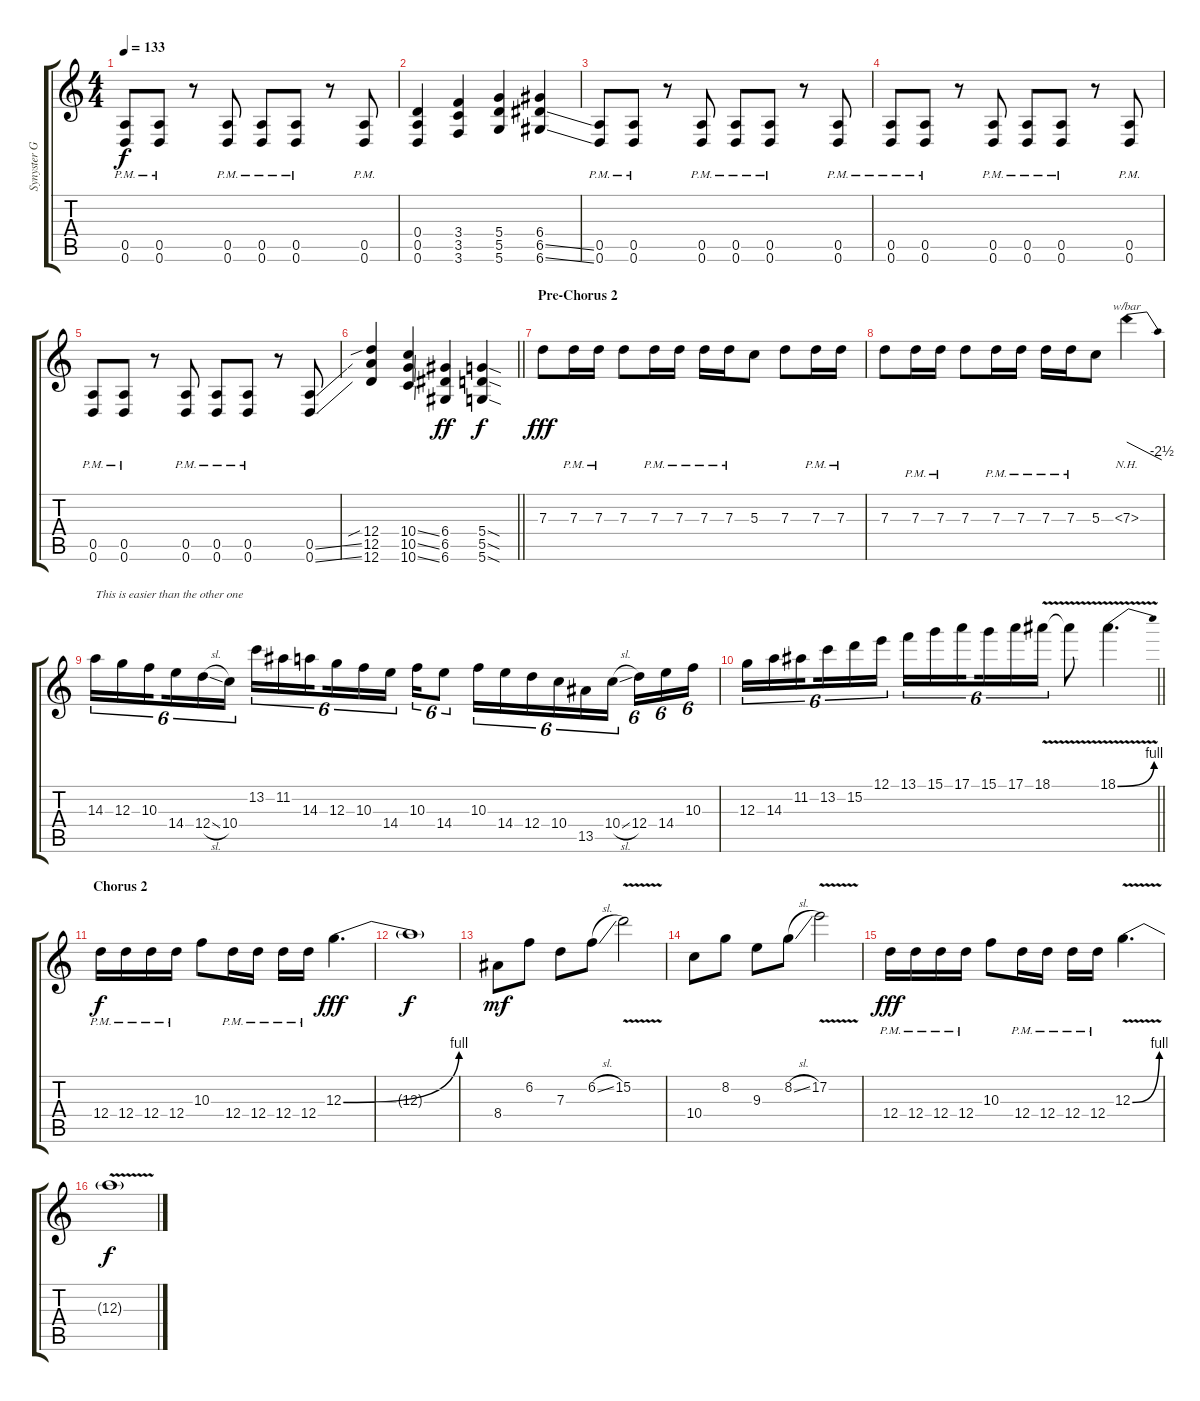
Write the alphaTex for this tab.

\track ("Synyster Gates [Guitar]" "Synyster G") {instrument distortionguitar}
\staff {score tabs}
\tuning (E4 B3 G3 D3 A2 D2) {hide}
\ts (4 4)
\tempo 133
\clef g2
\ks c
(0.5{pm} 0.6{pm}).8{dy f} (0.5{pm} 0.6{pm}).8 r.8 (0.5{pm} 0.6{pm}).8 (0.5{pm} 0.6{pm}).8 (0.5{pm} 0.6{pm}).8 r.8 (0.5{pm} 0.6{pm}).8 |
(0.4 0.5 0.6).4 (3.4 3.5 3.6).4 (5.4 5.5 5.6).4 (6.4 6.5{ss} 6.6{ss}).4 |
(0.5{pm} 0.6{pm}).8 (0.5{pm} 0.6{pm}).8 r.8 (0.5{pm} 0.6{pm}).8 (0.5{pm} 0.6{pm}).8 (0.5{pm} 0.6{pm}).8 r.8 (0.5{pm} 0.6{pm}).8 |
(0.5{pm} 0.6{pm}).8 (0.5{pm} 0.6{pm}).8 r.8 (0.5{pm} 0.6{pm}).8 (0.5{pm} 0.6{pm}).8 (0.5{pm} 0.6{pm}).8 r.8 (0.5{pm} 0.6{pm}).8 |
(0.5{pm} 0.6{pm}).8 (0.5{pm} 0.6{pm}).8 r.8 (0.5{pm} 0.6{pm}).8 (0.5{pm} 0.6{pm}).8 (0.5{pm} 0.6{pm}).8 r.8 (0.5{ss} 0.6{ss}).8 |
\barLineRight lightlight
(12.4{sib} 12.5 12.6).4 (10.4{ss} 10.5{ss} 10.6{ss}).4 (6.4 6.5 6.6).4{dy ff} (5.4{sod} 5.5{sod} 5.6{sod}).4{dy f} |
\section ("" "Pre-Chorus 2")
7.3.8{dy fff volume 16 balance 8} 7.3{pm}.16 7.3{pm}.16 7.3.8 7.3{pm}.16 7.3{pm}.16 7.3{pm}.16 7.3{pm}.16 5.3.8 7.3.8 7.3{pm}.16 7.3{pm}.16 |
7.3.8 7.3{pm}.16 7.3{pm}.16 7.3.8 7.3{pm}.16 7.3{pm}.16 7.3{pm}.16 7.3{pm}.16 5.3.8 7.3{nh}.4{tbe (dive default 0 0 60 -10)} |
14.3.16{tu (6 4) txt "This is easier than the other one" balance 8 instrument overdrivenguitar} 12.3.16{tu (6 4)} 10.3.16{tu (6 4) beam splitsecondary} 14.4.16{tu (6 4)} 12.4{sl}.16{tu (6 4)} 10.4.16{tu (6 4)} 13.2.16{tu (6 4)} 11.2.16{tu (6 4)} 14.3.16{tu (6 4) beam splitsecondary} 12.3.16{tu (6 4)} 10.3.16{tu (6 4)} 14.4.16{tu (6 4)} 10.3.16{tu (6 4)} 14.4.8{tu (6 4)} 10.3.16{tu (6 4)} 14.4.16{tu (6 4)} 12.4.16{tu (6 4)} 10.4.16{tu (6 4)} 13.5.16{tu (6 4)} 10.4{sl}.16{tu (6 4) beam splitsecondary} 12.4.16{tu (6 4)} 14.4.16{tu (6 4)} 10.3.16{tu (6 4)} |
\barLineRight lightlight
12.3.16{tu (6 4)} 14.3.16{tu (6 4)} 11.2.16{tu (6 4) beam splitsecondary} 13.2.16{tu (6 4)} 15.2.16{tu (6 4)} 12.1.16{tu (6 4)} 13.1.16{tu (6 4)} 15.1.16{tu (6 4)} 17.1.16{tu (6 4) beam splitsecondary} 15.1.16{tu (6 4)} 17.1.16{tu (6 4)} 18.1{v}.16{tu (6 4)} 18.1{t}.8 18.1{be (bend 0 0 60 4) v}.4{d} |
\section ("" "Chorus 2")
12.4{pm}.16{dy f instrument distortionguitar} 12.4{pm}.16 12.4{pm}.16 12.4{pm}.16 10.3.8 12.4{pm}.16 12.4{pm}.16 12.4{pm}.16 12.4{pm}.16 12.3{be (bend 0 0 60 4)}.4{d dy fff} |
12.3{t}.1{dy f} |
8.4.8{dy mf balance 0 instrument distortionguitar} 6.2.8 7.3.8 6.2{sl}.8 15.2{v}.2 |
10.4.8 8.2.8 9.3.8 8.2{sl}.8 17.2{v}.2 |
12.4{pm}.16{dy fff balance 8} 12.4{pm}.16 12.4{pm}.16 12.4{pm}.16 10.3.8 12.4{pm}.16 12.4{pm}.16 12.4{pm}.16 12.4{pm}.16 12.3{be (bend 0 0 60 4) v}.4{d} |
12.3{t}.1{dy f}
